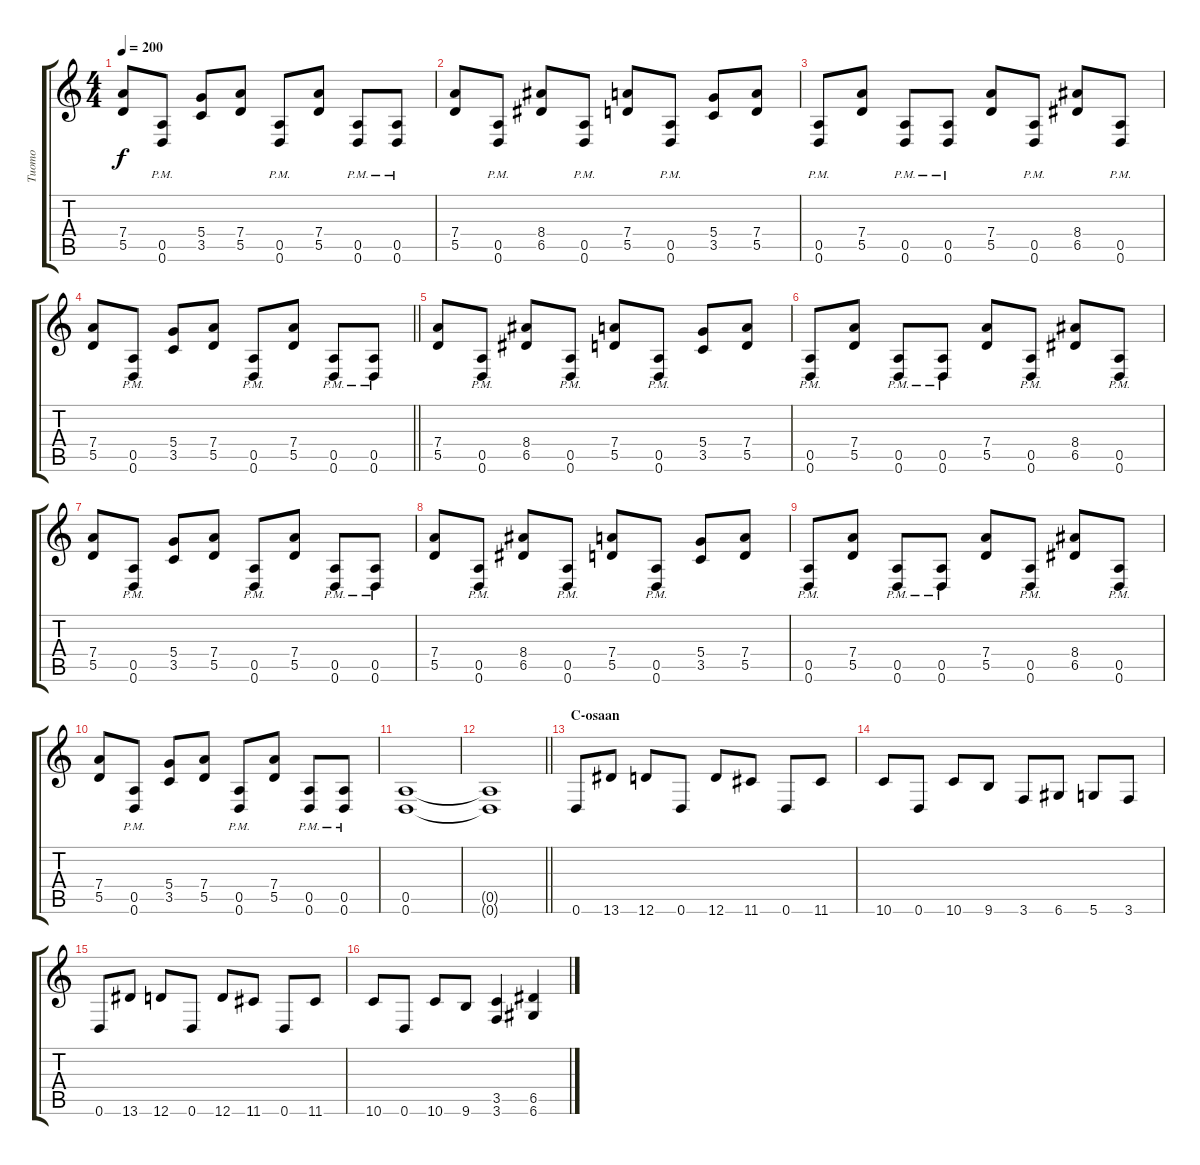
\track ("Tuomo" "Tuomo") {instrument distortionguitar}
\staff {score tabs}
\tuning (E4 B3 G3 D3 A2 D2) {hide}
\ts (4 4)
\tempo 200
\clef g2
\ks c
(7.4 5.5).8{dy f} (0.5{pm} 0.6{pm}).8 (5.4 3.5).8 (7.4 5.5).8 (0.5{pm} 0.6{pm}).8 (7.4 5.5).8 (0.5{pm} 0.6{pm}).8 (0.5{pm} 0.6{pm}).8 |
(7.4 5.5).8 (0.5{pm} 0.6{pm}).8 (8.4 6.5).8 (0.5{pm} 0.6{pm}).8 (7.4 5.5).8 (0.5{pm} 0.6{pm}).8 (5.4 3.5).8 (7.4 5.5).8 |
(0.5{pm} 0.6{pm}).8 (7.4 5.5).8 (0.5{pm} 0.6{pm}).8 (0.5{pm} 0.6{pm}).8 (7.4 5.5).8 (0.5{pm} 0.6{pm}).8 (8.4 6.5).8 (0.5{pm} 0.6{pm}).8 |
\barLineRight lightlight
(7.4 5.5).8 (0.5{pm} 0.6{pm}).8 (5.4 3.5).8 (7.4 5.5).8 (0.5{pm} 0.6{pm}).8 (7.4 5.5).8 (0.5{pm} 0.6{pm}).8 (0.5{pm} 0.6{pm}).8 |
(7.4 5.5).8 (0.5{pm} 0.6{pm}).8 (8.4 6.5).8 (0.5{pm} 0.6{pm}).8 (7.4 5.5).8 (0.5{pm} 0.6{pm}).8 (5.4 3.5).8 (7.4 5.5).8 |
(0.5{pm} 0.6{pm}).8 (7.4 5.5).8 (0.5{pm} 0.6{pm}).8 (0.5{pm} 0.6{pm}).8 (7.4 5.5).8 (0.5{pm} 0.6{pm}).8 (8.4 6.5).8 (0.5{pm} 0.6{pm}).8 |
(7.4 5.5).8 (0.5{pm} 0.6{pm}).8 (5.4 3.5).8 (7.4 5.5).8 (0.5{pm} 0.6{pm}).8 (7.4 5.5).8 (0.5{pm} 0.6{pm}).8 (0.5{pm} 0.6{pm}).8 |
(7.4 5.5).8 (0.5{pm} 0.6{pm}).8 (8.4 6.5).8 (0.5{pm} 0.6{pm}).8 (7.4 5.5).8 (0.5{pm} 0.6{pm}).8 (5.4 3.5).8 (7.4 5.5).8 |
(0.5{pm} 0.6{pm}).8 (7.4 5.5).8 (0.5{pm} 0.6{pm}).8 (0.5{pm} 0.6{pm}).8 (7.4 5.5).8 (0.5{pm} 0.6{pm}).8 (8.4 6.5).8 (0.5{pm} 0.6{pm}).8 |
(7.4 5.5).8 (0.5{pm} 0.6{pm}).8 (5.4 3.5).8 (7.4 5.5).8 (0.5{pm} 0.6{pm}).8 (7.4 5.5).8 (0.5{pm} 0.6{pm}).8 (0.5{pm} 0.6{pm}).8 |
(0.5 0.6).1 |
\barLineRight lightlight
(0.5{t} 0.6{t}).1 |
\section ("" "C-osaan")
0.6.8 13.6.8 12.6.8 0.6.8 12.6.8 11.6.8 0.6.8 11.6.8 |
10.6.8 0.6.8 10.6.8 9.6.8 3.6.8 6.6.8 5.6.8 3.6.8 |
0.6.8 13.6.8 12.6.8 0.6.8 12.6.8 11.6.8 0.6.8 11.6.8 |
10.6.8 0.6.8 10.6.8 9.6.8 (3.5 3.6).4 (6.5 6.6).4
